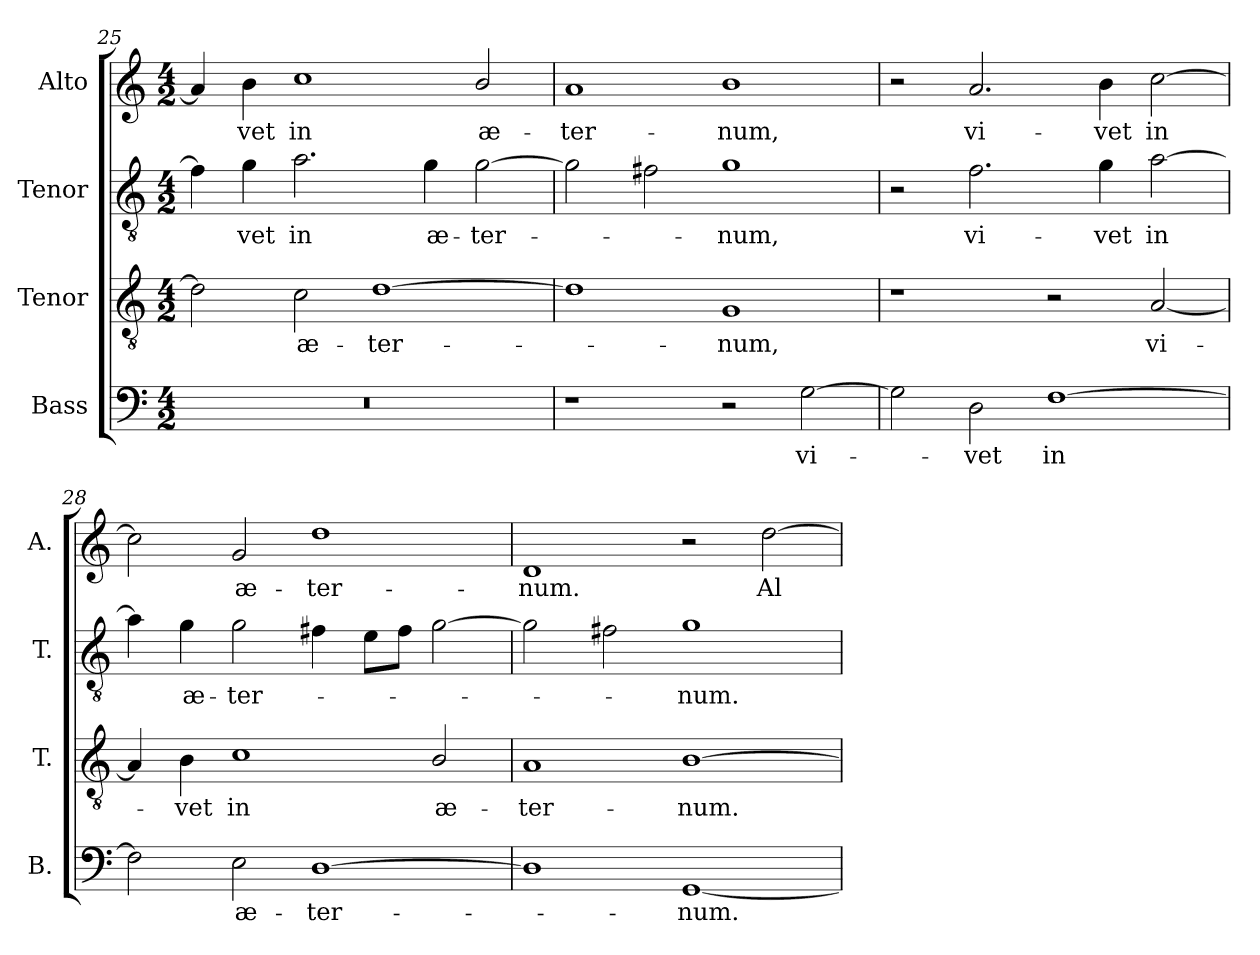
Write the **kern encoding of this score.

**kern	**text	**kern	**text	**kern	**text	**kern	**text
*part4	*part4	*part3	*part3	*part2	*part2	*part1	*part1
*staff4	*staff4	*staff3	*staff3	*staff2	*staff2	*staff1	*staff1
*I"Bass	*	*I"Tenor	*	*I"Tenor	*	*I"Alto	*
*I'B.	*	*I'T.	*	*I'T.	*	*I'A.	*
*clefF4	*	*clefGv2	*	*clefGv2	*	*clefG2	*
*	*	*ITrd7c12	*	*ITrd7c12	*	*	*
*k[]	*	*k[]	*	*k[]	*	*k[]	*
*C:	*	*C:	*	*C:	*	*C:	*
*M4/2	*	*M4/2	*	*M4/2	*	*M4/2	*
=25	=25	=25	=25	=25	=25	=25	=25
!LO:N:vis=1	!	!	!	!	!	!	!
0r	.	2Di\]	.	4Fi\]	.	4ai/]	.
!	!	!	!	!	!LO:LY:b:color=#000000	!	!
!	!	!	!	!	!	!	!LO:LY:b:color=#000000
.	.	.	.	4Gi\	-vet	4bi\	-vet
!	!	!	!LO:LY:b:color=#000000	!	!	!	!
!	!	!	!	!	!LO:LY:b:color=#000000	!	!
!	!	!	!	!	!	!	!LO:LY:b:color=#000000
.	.	2Ci\	æ-	2.Ai\	in	1cci	in
!	!	!	!LO:LY:b:color=#000000	!	!	!	!
.	.	[1Di	-ter-	.	.	.	.
!	!	!	!	!	!LO:LY:b:color=#000000	!	!
.	.	.	.	4Gi\	æ-	.	.
!	!	!	!	!	!LO:LY:b:color=#000000	!	!
!	!	!	!	!	!	!	!LO:LY:b:color=#000000
.	.	.	.	[2Gi\	-ter-	2bi/	æ-
=26	=26	=26	=26	=26	=26	=26	=26
!	!	!	!	!	!	!	!LO:LY:b:color=#000000
1r	.	1Di]	.	2Gi\]	.	1ai	-ter-
.	.	.	.	2F#Xi\	.	.	.
!	!	!	!LO:LY:b:color=#000000	!	!	!	!
!	!	!	!	!	!LO:LY:b:color=#000000	!	!
!	!	!	!	!	!	!	!LO:LY:b:color=#000000
2r	.	1GGi	-num,	1Gi	-num,	1bi	-num,
!	!LO:LY:b:color=#000000	!	!	!	!	!	!
[2Gi\	vi-	.	.	.	.	.	.
=27	=27	=27	=27	=27	=27	=27	=27
2Gi\]	.	1r	.	2r	.	2r	.
!	!LO:LY:b:color=#000000	!	!	!	!	!	!
!	!	!	!	!	!LO:LY:b:color=#000000	!	!
!	!	!	!	!	!	!	!LO:LY:b:color=#000000
2Di\	-vet	.	.	2.Fi\	vi-	2.ai/	vi-
!	!LO:LY:b:color=#000000	!	!	!	!	!	!
[1Fi	in	2r	.	.	.	.	.
!	!	!	!	!	!LO:LY:b:color=#000000	!	!
!	!	!	!	!	!	!	!LO:LY:b:color=#000000
.	.	.	.	4Gi\	-vet	4bi\	-vet
!	!	!	!LO:LY:b:color=#000000	!	!	!	!
!	!	!	!	!	!LO:LY:b:color=#000000	!	!
!	!	!	!	!	!	!	!LO:LY:b:color=#000000
.	.	[2AAi/	vi-	[2Ai\	in	[2cci\	in
!!LO:LB:g=z
=28	=28	=28	=28	=28	=28	=28	=28
2Fi\]	.	4AAi/]	.	4Ai\]	.	2cci\]	.
!	!	!	!LO:LY:b:color=#000000	!	!	!	!
!	!	!	!	!	!LO:LY:b:color=#000000	!	!
.	.	4BBi\	-vet	4Gi\	æ-	.	.
!	!LO:LY:b:color=#000000	!	!	!	!	!	!
!	!	!	!LO:LY:b:color=#000000	!	!	!	!
!	!	!	!	!	!LO:LY:b:color=#000000	!	!
!	!	!	!	!	!	!	!LO:LY:b:color=#000000
2Ei\	æ-	1Ci	in	2Gi\	-ter-	2gi/	æ-
!	!LO:LY:b:color=#000000	!	!	!	!	!	!
!	!	!	!	!	!	!	!LO:LY:b:color=#000000
[1Di	-ter-	.	.	4F#Xi\	.	1ddi	-ter-
.	.	.	.	8Ei\L	.	.	.
.	.	.	.	8F#i\J	.	.	.
!	!	!	!LO:LY:b:color=#000000	!	!	!	!
.	.	2BBi/	æ-	[2Gi\	.	.	.
=29	=29	=29	=29	=29	=29	=29	=29
!	!	!	!LO:LY:b:color=#000000	!	!	!	!
!	!	!	!	!	!	!	!LO:LY:b:color=#000000
1Di]	.	1AAi	-ter-	2Gi\]	.	1di	-num.
.	.	.	.	2F#Xi\	.	.	.
!	!LO:LY:b:color=#000000	!	!	!	!	!	!
!	!	!	!LO:LY:b:color=#000000	!	!	!	!
!	!	!	!	!	!LO:LY:b:color=#000000	!	!
[1GGi	-num.	[1BBi	-num.	1Gi	-num.	2r	.
!	!	!	!	!	!	!	!LO:LY:b:color=#000000
.	.	.	.	.	.	[2ddi\	Al-
=	=	=	=	=	=	=	=
*-	*-	*-	*-	*-	*-	*-	*-
